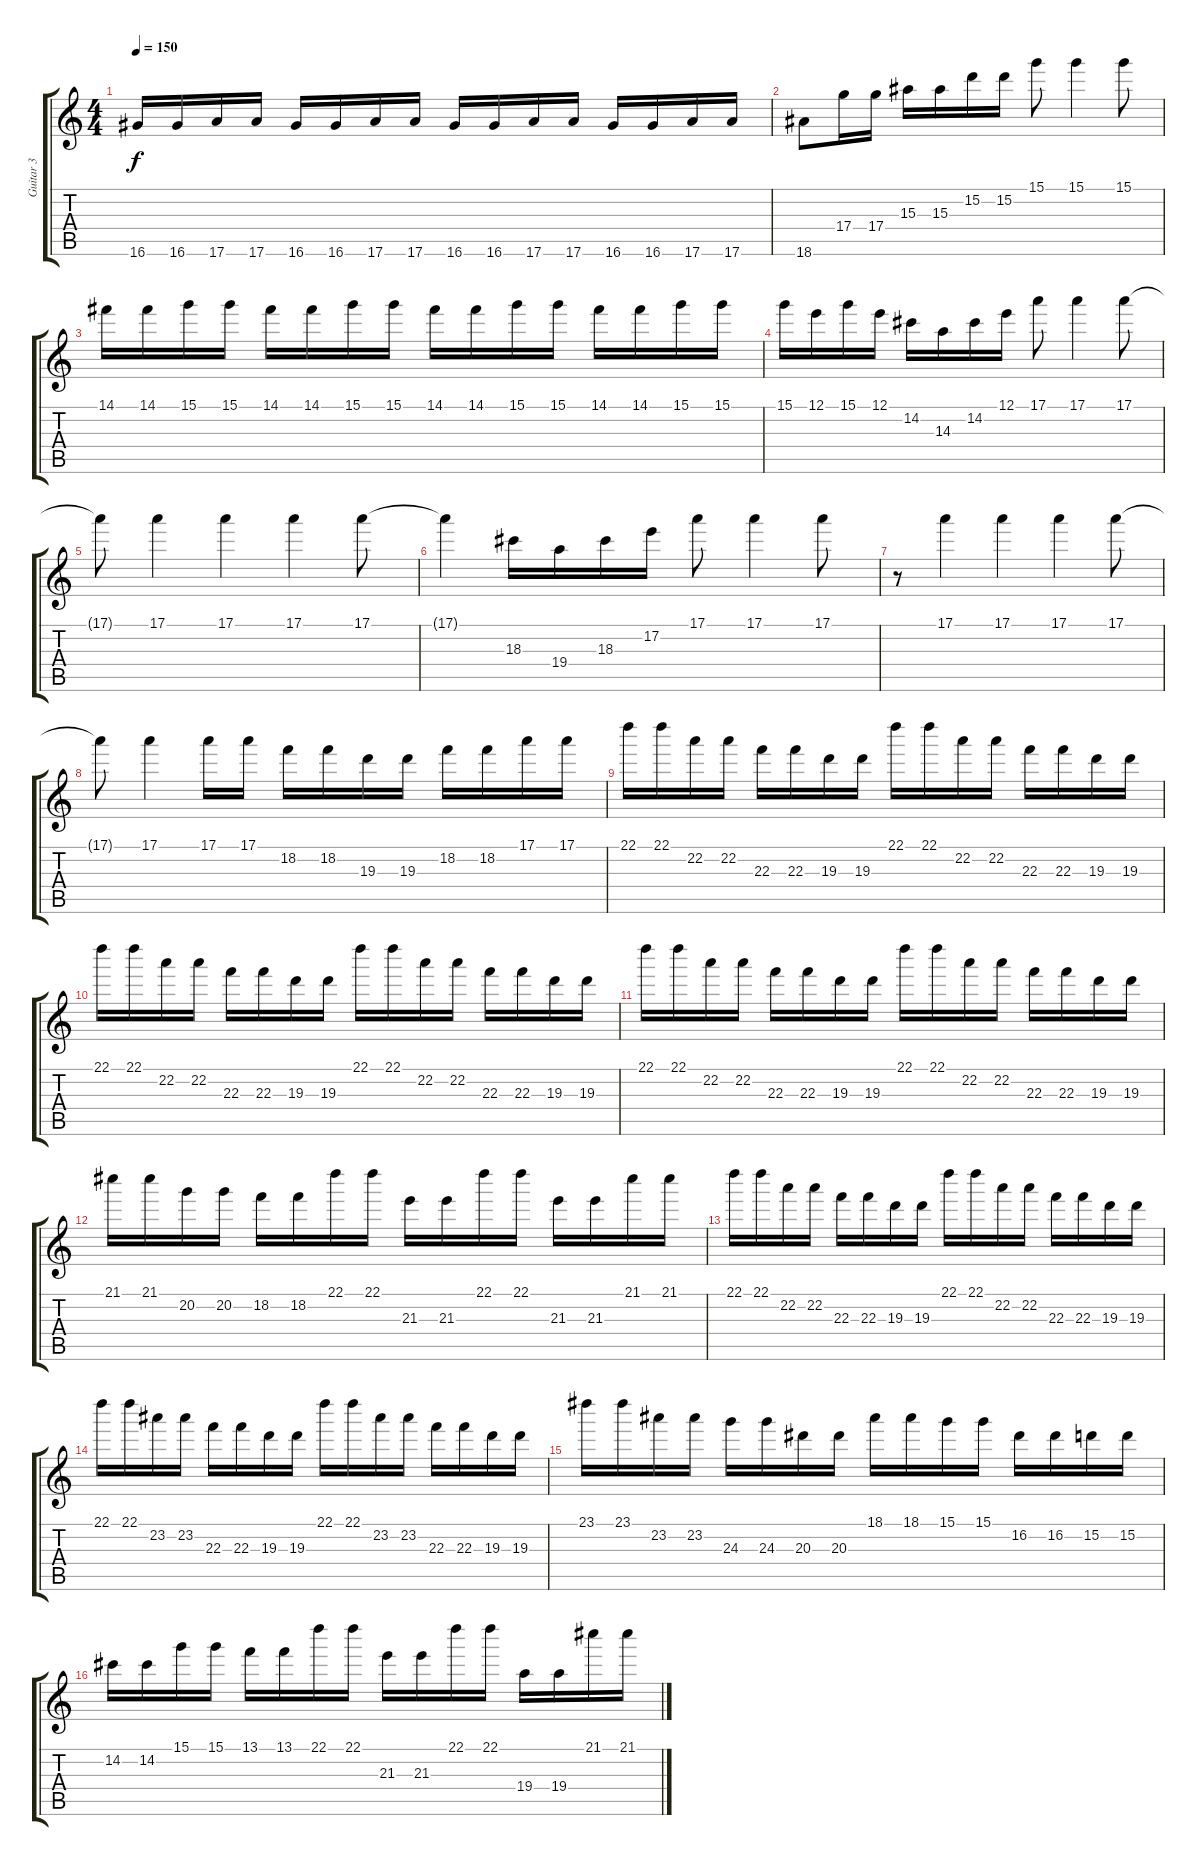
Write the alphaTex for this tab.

\track ("Guitar 3" "Guitar 3") {instrument acousticguitarnylon}
\staff {score tabs}
\tuning (E4 B3 G3 D3 A2 E2) {hide}
\ts (4 4)
\tempo 150
\clef g2
\ks c
16.6.16{dy f} 16.6.16 17.6.16 17.6.16 16.6.16 16.6.16 17.6.16 17.6.16 16.6.16 16.6.16 17.6.16 17.6.16 16.6.16 16.6.16 17.6.16 17.6.16 |
18.6.8 17.4.16 17.4.16 15.3.16 15.3.16 15.2.16 15.2.16 15.1.8 15.1.4 15.1.8 |
14.1.16 14.1.16 15.1.16 15.1.16 14.1.16 14.1.16 15.1.16 15.1.16 14.1.16 14.1.16 15.1.16 15.1.16 14.1.16 14.1.16 15.1.16 15.1.16 |
15.1.16 12.1.16 15.1.16 12.1.16 14.2.16 14.3.16 14.2.16 12.1.16 17.1.8 17.1.4 17.1.8 |
17.1{t}.8 17.1.4 17.1.4 17.1.4 17.1.8 |
17.1{t}.4 18.3.16 19.4.16 18.3.16 17.2.16 17.1.8 17.1.4 17.1.8 |
r.8 17.1.4 17.1.4 17.1.4 17.1.8 |
17.1{t}.8 17.1.4 17.1.16 17.1.16 18.2.16 18.2.16 19.3.16 19.3.16 18.2.16 18.2.16 17.1.16 17.1.16 |
22.1.16 22.1.16 22.2.16 22.2.16 22.3.16 22.3.16 19.3.16 19.3.16 22.1.16 22.1.16 22.2.16 22.2.16 22.3.16 22.3.16 19.3.16 19.3.16 |
22.1.16 22.1.16 22.2.16 22.2.16 22.3.16 22.3.16 19.3.16 19.3.16 22.1.16 22.1.16 22.2.16 22.2.16 22.3.16 22.3.16 19.3.16 19.3.16 |
22.1.16 22.1.16 22.2.16 22.2.16 22.3.16 22.3.16 19.3.16 19.3.16 22.1.16 22.1.16 22.2.16 22.2.16 22.3.16 22.3.16 19.3.16 19.3.16 |
21.1.16 21.1.16 20.2.16 20.2.16 18.2.16 18.2.16 22.1.16 22.1.16 21.3.16 21.3.16 22.1.16 22.1.16 21.3.16 21.3.16 21.1.16 21.1.16 |
22.1.16 22.1.16 22.2.16 22.2.16 22.3.16 22.3.16 19.3.16 19.3.16 22.1.16 22.1.16 22.2.16 22.2.16 22.3.16 22.3.16 19.3.16 19.3.16 |
22.1.16 22.1.16 23.2.16 23.2.16 22.3.16 22.3.16 19.3.16 19.3.16 22.1.16 22.1.16 23.2.16 23.2.16 22.3.16 22.3.16 19.3.16 19.3.16 |
23.1.16 23.1.16 23.2.16 23.2.16 24.3.16 24.3.16 20.3.16 20.3.16 18.1.16 18.1.16 15.1.16 15.1.16 16.2.16 16.2.16 15.2.16 15.2.16 |
14.2.16 14.2.16 15.1.16 15.1.16 13.1.16 13.1.16 22.1.16 22.1.16 21.3.16 21.3.16 22.1.16 22.1.16 19.4.16 19.4.16 21.1.16 21.1.16
